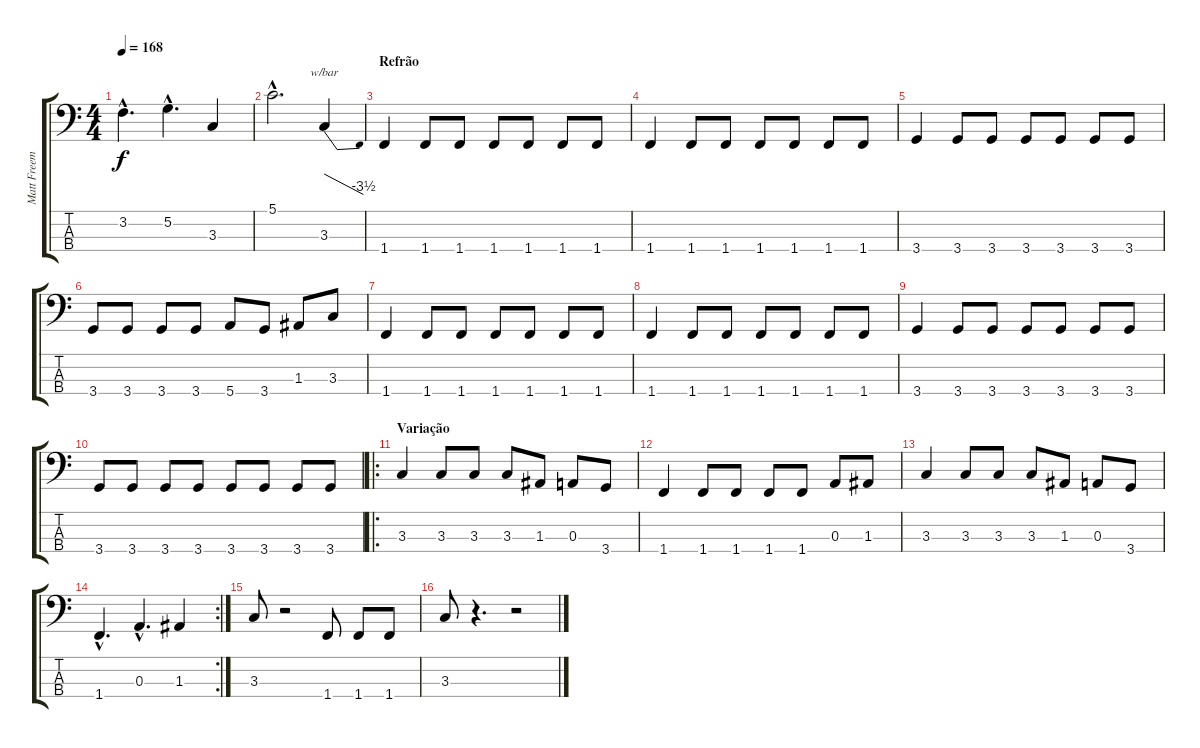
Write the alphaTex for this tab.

\track ("Matt Freeman" "Matt Freem") {instrument electricbasspick}
\staff {score tabs}
\tuning (G2 D2 A1 E1) {hide}
\ts (4 4)
\tempo 168
\clef f4
\ks c
3.2{hac}.4{d dy f} 5.2{hac}.4{d} 3.3.4 |
5.1{hac}.2{d} 3.3.4{tbe (dive default 0 0 60 -14)} |
\section ("" "Refrão")
1.4.4 1.4.8 1.4.8 1.4.8 1.4.8 1.4.8 1.4.8 |
1.4.4 1.4.8 1.4.8 1.4.8 1.4.8 1.4.8 1.4.8 |
3.4.4 3.4.8 3.4.8 3.4.8 3.4.8 3.4.8 3.4.8 |
3.4.8 3.4.8 3.4.8 3.4.8 5.4.8 3.4.8 1.3.8 3.3.8 |
1.4.4 1.4.8 1.4.8 1.4.8 1.4.8 1.4.8 1.4.8 |
1.4.4 1.4.8 1.4.8 1.4.8 1.4.8 1.4.8 1.4.8 |
3.4.4 3.4.8 3.4.8 3.4.8 3.4.8 3.4.8 3.4.8 |
3.4.8 3.4.8 3.4.8 3.4.8 3.4.8 3.4.8 3.4.8 3.4.8 |
\ro
\section ("" "Variação")
3.3.4 3.3.8 3.3.8 3.3.8 1.3.8 0.3.8 3.4.8 |
1.4.4 1.4.8 1.4.8 1.4.8 1.4.8 0.3.8 1.3.8 |
3.3.4 3.3.8 3.3.8 3.3.8 1.3.8 0.3.8 3.4.8 |
\rc 2
1.4{hac}.4{d} 0.3{hac}.4{d} 1.3.4 |
3.3.8 r.2 1.4.8 1.4.8 1.4.8 |
3.3.8 r.4{d} r.2
